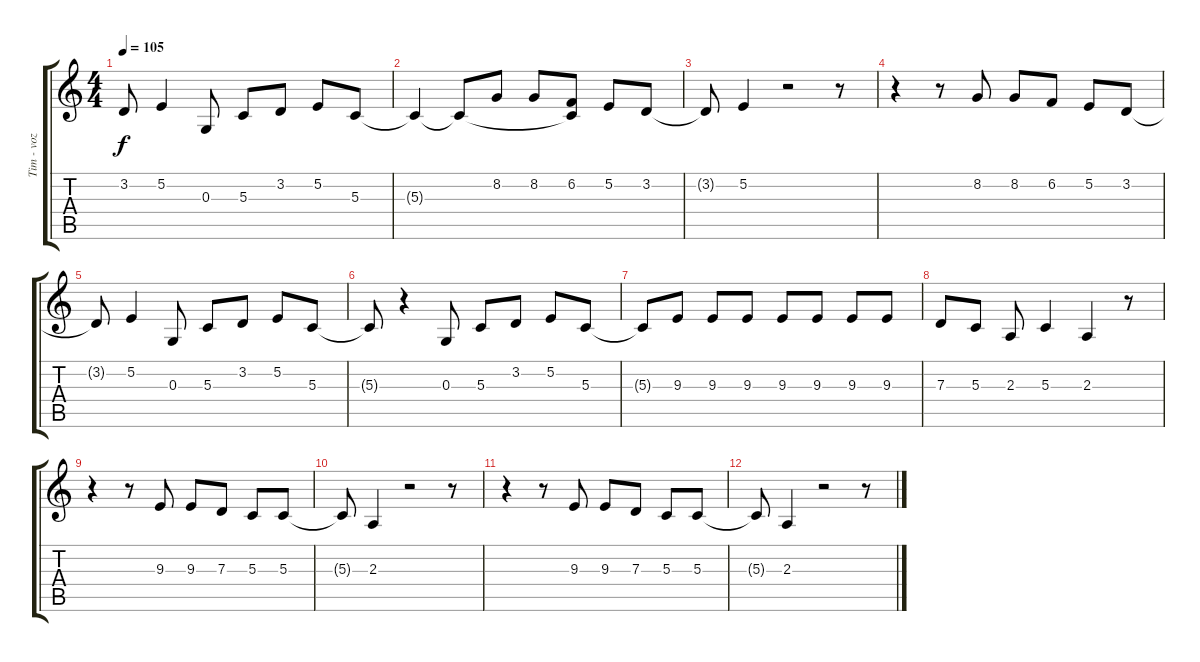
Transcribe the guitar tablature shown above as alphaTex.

\track ("Tim - voz" "Tim - voz") {instrument tenorsax}
\staff {score tabs}
\tuning (E4 B3 G3 D3 A2 E2) {hide}
\ts (4 4)
\tempo 105
\clef g2
\ks c
3.2{t}.8{dy f} 5.2.4 0.3.8 5.3.8 3.2.8 5.2.8 5.3.8 |
5.3{t}.4 5.3{t}.8 8.2.8 8.2.8 (6.2 5.3{t}).8 5.2.8 3.2.8 |
3.2{t}.8 5.2.4 r.2 r.8 |
r.4 r.8 8.2.8 8.2.8 6.2.8 5.2.8 3.2.8 |
3.2{t}.8 5.2.4 0.3.8 5.3.8 3.2.8 5.2.8 5.3.8 |
5.3{t}.8 r.4 0.3.8 5.3.8 3.2.8 5.2.8 5.3.8 |
5.3{t}.8 9.3.8 9.3.8 9.3.8 9.3.8 9.3.8 9.3.8 9.3.8 |
7.3.8 5.3.8 2.3.8 5.3.4 2.3.4 r.8 |
r.4 r.8 9.3.8 9.3.8 7.3.8 5.3.8 5.3.8 |
5.3{t}.8 2.3.4 r.2 r.8 |
r.4 r.8 9.3.8 9.3.8 7.3.8 5.3.8 5.3.8 |
5.3{t}.8 2.3.4 r.2 r.8
